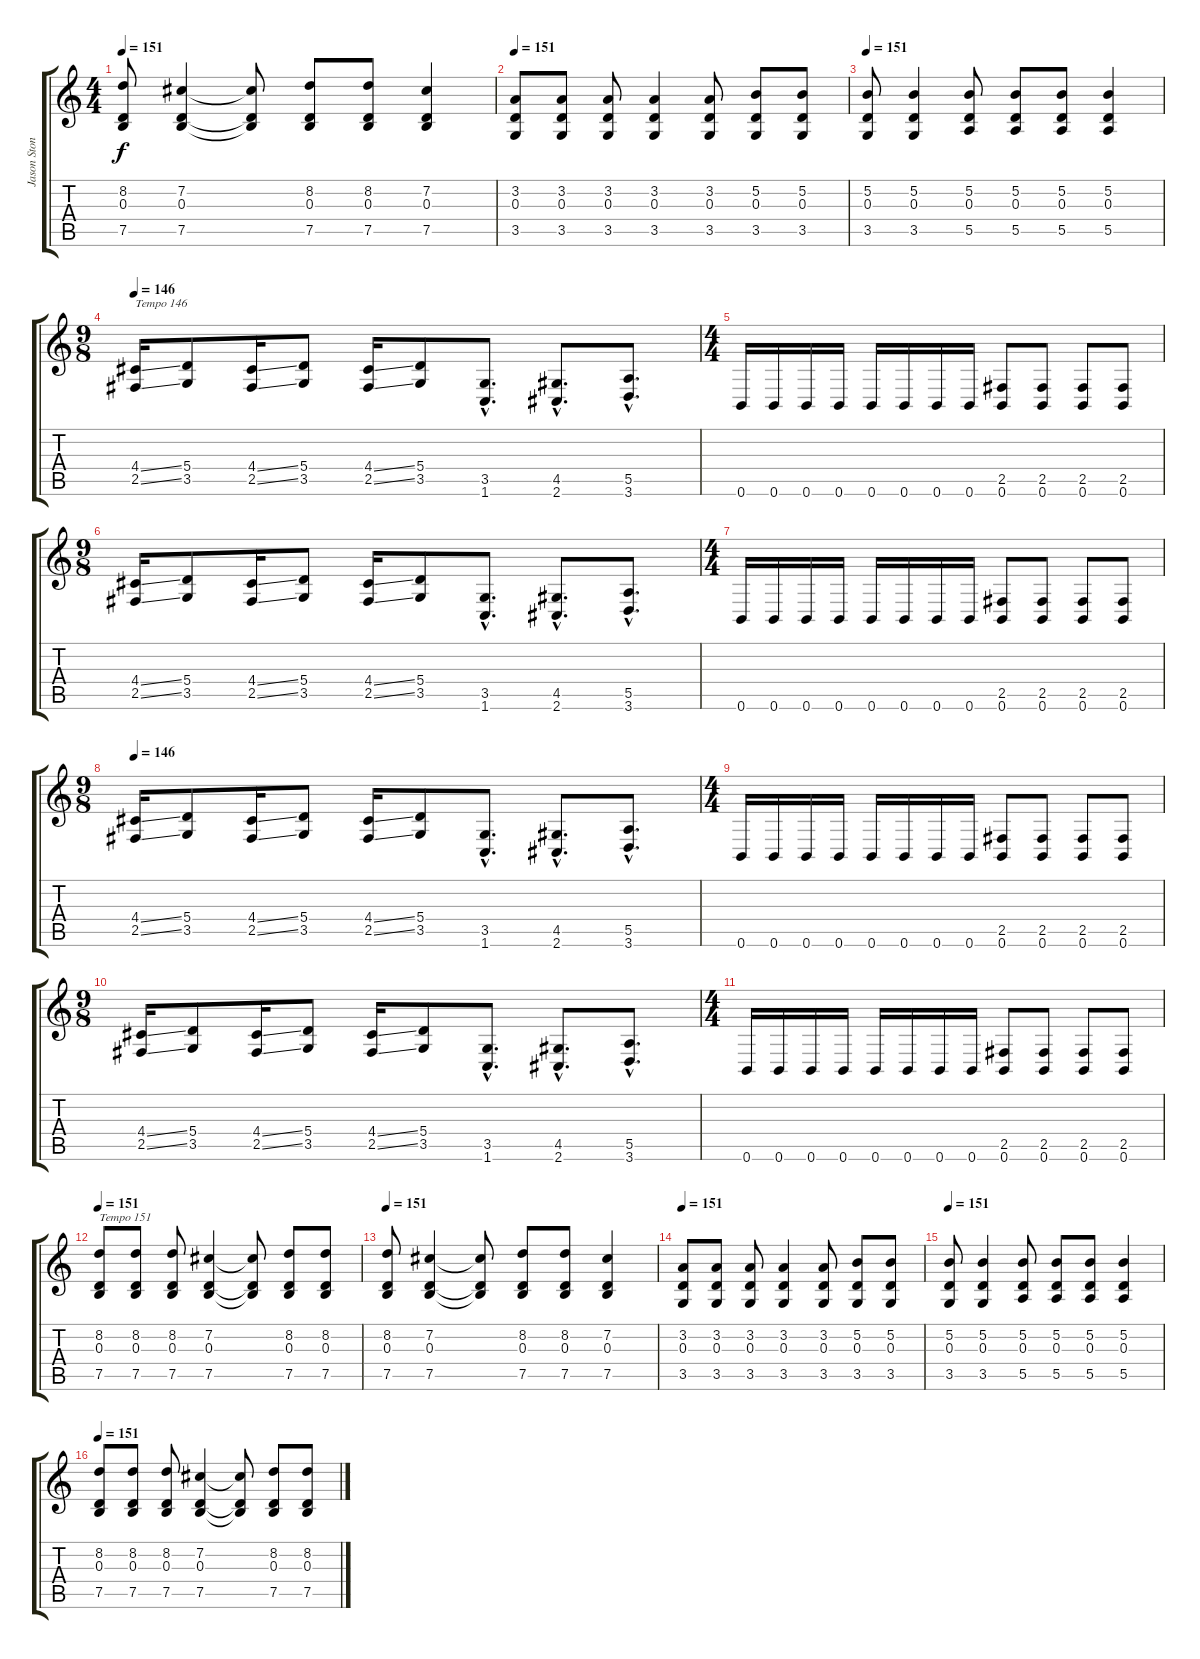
\track ("Jason Stone" "Jason Ston") {instrument distortionguitar}
\staff {score tabs}
\tuning (B3 Gb3 D3 A2 E2 B1) {hide}
\ts (4 4)
\tempo 151
\clef g2
\ks c
(8.2 0.3 7.5).8{dy f} (7.2 0.3 7.5).4 (7.2{t} 0.3{t} 7.5{t}).8 (8.2 0.3 7.5).8 (8.2 0.3 7.5).8 (7.2 0.3 7.5).4 |
\tempo 151
(3.2 0.3 3.5).8 (3.2 0.3 3.5).8 (3.2 0.3 3.5).8 (3.2 0.3 3.5).4 (3.2 0.3 3.5).8 (5.2 0.3 3.5).8 (5.2 0.3 3.5).8 |
\tempo 151
(5.2 0.3 3.5).8 (5.2 0.3 3.5).4 (5.2 0.3 5.5).8 (5.2 0.3 5.5).8 (5.2 0.3 5.5).8 (5.2 0.3 5.5).4 |
\ts (9 8)
\tempo 146
(4.4{ss} 2.5{ss}).16{txt "Tempo 146"} (5.4 3.5).8 (4.4{ss} 2.5{ss}).16 (5.4 3.5).8 (4.4{ss} 2.5{ss}).16 (5.4 3.5).8 (3.5{hac} 1.6{hac}).8{d} (4.5{hac} 2.6{hac}).8{d} (5.5{hac} 3.6{hac}).8{d} |
\ts (4 4)
0.6.16 0.6.16 0.6.16 0.6.16 0.6.16 0.6.16 0.6.16 0.6.16 (2.5 0.6).8 (2.5 0.6).8 (2.5 0.6).8 (2.5 0.6).8 |
\ts (9 8)
(4.4{ss} 2.5{ss}).16 (5.4 3.5).8 (4.4{ss} 2.5{ss}).16 (5.4 3.5).8 (4.4{ss} 2.5{ss}).16 (5.4 3.5).8 (3.5{hac} 1.6{hac}).8{d} (4.5{hac} 2.6{hac}).8{d} (5.5{hac} 3.6{hac}).8{d} |
\ts (4 4)
0.6.16 0.6.16 0.6.16 0.6.16 0.6.16 0.6.16 0.6.16 0.6.16 (2.5 0.6).8 (2.5 0.6).8 (2.5 0.6).8 (2.5 0.6).8 |
\ts (9 8)
\tempo 146
(4.4{ss} 2.5{ss}).16 (5.4 3.5).8 (4.4{ss} 2.5{ss}).16 (5.4 3.5).8 (4.4{ss} 2.5{ss}).16 (5.4 3.5).8 (3.5{hac} 1.6{hac}).8{d} (4.5{hac} 2.6{hac}).8{d} (5.5{hac} 3.6{hac}).8{d} |
\ts (4 4)
0.6.16 0.6.16 0.6.16 0.6.16 0.6.16 0.6.16 0.6.16 0.6.16 (2.5 0.6).8 (2.5 0.6).8 (2.5 0.6).8 (2.5 0.6).8 |
\ts (9 8)
(4.4{ss} 2.5{ss}).16 (5.4 3.5).8 (4.4{ss} 2.5{ss}).16 (5.4 3.5).8 (4.4{ss} 2.5{ss}).16 (5.4 3.5).8 (3.5{hac} 1.6{hac}).8{d} (4.5{hac} 2.6{hac}).8{d} (5.5{hac} 3.6{hac}).8{d} |
\ts (4 4)
0.6.16 0.6.16 0.6.16 0.6.16 0.6.16 0.6.16 0.6.16 0.6.16 (2.5 0.6).8 (2.5 0.6).8 (2.5 0.6).8 (2.5 0.6).8 |
\tempo 151
(8.2 0.3 7.5).8{txt "Tempo 151"} (8.2 0.3 7.5).8 (8.2 0.3 7.5).8 (7.2 0.3 7.5).4 (7.2{t} 0.3{t} 7.5{t}).8 (8.2 0.3 7.5).8 (8.2 0.3 7.5).8 |
\tempo 151
(8.2 0.3 7.5).8 (7.2 0.3 7.5).4 (7.2{t} 0.3{t} 7.5{t}).8 (8.2 0.3 7.5).8 (8.2 0.3 7.5).8 (7.2 0.3 7.5).4 |
\tempo 151
(3.2 0.3 3.5).8 (3.2 0.3 3.5).8 (3.2 0.3 3.5).8 (3.2 0.3 3.5).4 (3.2 0.3 3.5).8 (5.2 0.3 3.5).8 (5.2 0.3 3.5).8 |
\tempo 151
(5.2 0.3 3.5).8 (5.2 0.3 3.5).4 (5.2 0.3 5.5).8 (5.2 0.3 5.5).8 (5.2 0.3 5.5).8 (5.2 0.3 5.5).4 |
\tempo 151
(8.2 0.3 7.5).8 (8.2 0.3 7.5).8 (8.2 0.3 7.5).8 (7.2 0.3 7.5).4 (7.2{t} 0.3{t} 7.5{t}).8 (8.2 0.3 7.5).8 (8.2 0.3 7.5).8
